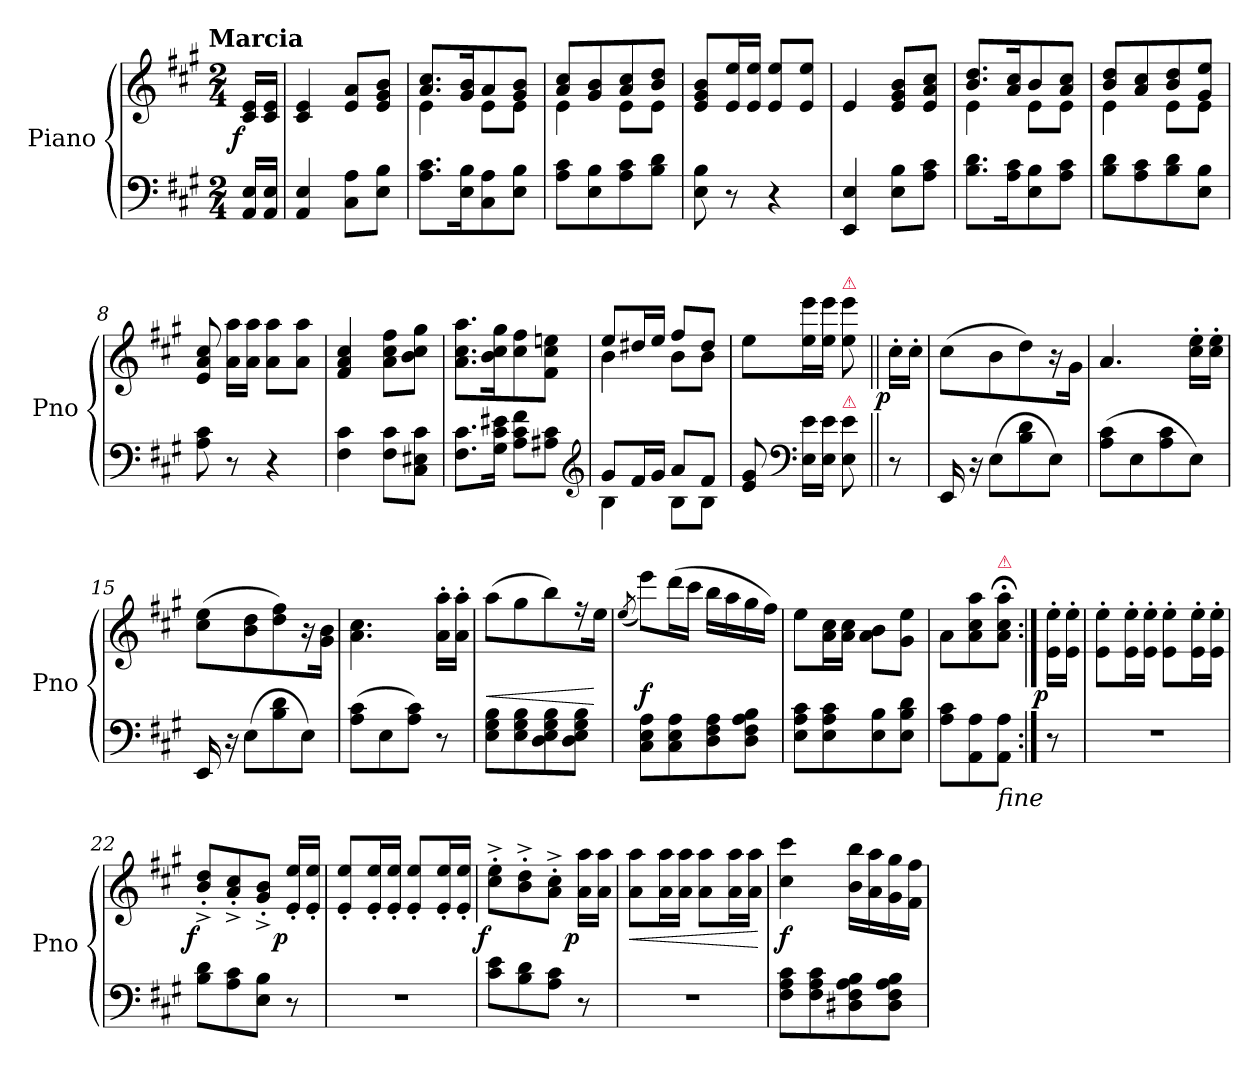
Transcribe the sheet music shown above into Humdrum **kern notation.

**kern	**kern	**dynam
*part2	*part1	*part1
*staff2	*staff1	*staff1
*I"Piano	*I"Piano	*
*I'Pno	*I'Pno	*
*clefF4	*clefG2	*
*k[f#c#g#]	*k[f#c#g#]	*
!!LO:TX:omd:t=Marcia
*M2/4	*M2/4	*
=	=	=
!	!	!LO:DY:rj
16AA/ 16E/LL	16c#/ 16e/LL	f
16AA/ 16E/JJ	16c#/ 16e/JJ	.
=1	=1	=1
4AA/ 4E/	4c#/ 4e/	.
8C#\ 8A\L	8e/ 8a/L	.
8E\ 8B\J	8e/ 8g#/ 8b/J	.
=2	=2	=2
*	*^	*
8.A\ 8.c#\L	8.a/ 8.cc#/L	4e\	.
16E\ 16B\K	16g#/ 16b/K	.	.
8C#\ 8A\	8a/	8e\L	.
8E\ 8B\J	8g#/ 8b/J	8e\J	.
=3	=3	=3	=3
8A\ 8c#\L	8a/ 8cc#/L	4e\	.
8E\ 8B\	8g#/ 8b/	.	.
8A\ 8c#\	8a/ 8cc#/	8e\L	.
8B\ 8d\J	8b/ 8dd/J	8e\J	.
*	*v	*v	*
=4	=4	=4
8E\ 8B\	8e/ 8g#/ 8b/L	.
8r	16e/ 16ee/L	.
.	16e/ 16ee/JJ	.
4r	8e/ 8ee/L	.
.	8e/ 8ee/J	.
=5	=5	=5
4EE/ 4E/	4e/	.
8E\ 8B\L	8e/ 8g#/ 8b/L	.
8A\ 8c#\J	8e/ 8a/ 8cc#/J	.
=6	=6	=6
*	*^	*
8.B\ 8.d\L	8.b/ 8.dd/L	4e\	.
16A\ 16c#\K	16a/ 16cc#/K	.	.
8E\ 8B\	8b/	8e\L	.
8A\ 8c#\J	8a/ 8cc#/J	8e\J	.
=7	=7	=7	=7
8B\ 8d\L	8b/ 8dd/L	4e\	.
8A\ 8c#\	8a/ 8cc#/	.	.
8B\ 8d\	8b/ 8dd/	8e\L	.
8E\ 8B\J	8g#/ 8ee/J	8e\J	.
*	*v	*v	*
=8	=8	=8
8A\ 8c#\	8e/ 8a/ 8cc#/	.
8r	16a\ 16aa\LL	.
.	16a\ 16aa\JJ	.
4r	8a\ 8aa\L	.
.	8a\ 8aa\J	.
=9	=9	=9
4F#\ 4c#\	4f#/ 4a/ 4cc#/	.
8F#\ 8c#\L	8a\ 8cc#\ 8ff#\L	.
8C#\ 8E#X\ 8c#\J	8b\ 8cc#\ 8gg#\J	.
=10	=10	=10
8.F#\ 8.c#\L	8.a\ 8.cc#\ 8.aa\L	.
16G#\ 16c#\ 16e#X\Jk	16b\ 16cc#\ 16gg#\K	.
8A\ 8c#\ 8f#\L	8cc#\ 8ff#\	.
8A#X\ 8c#\J	8f#\ 8cc#\ 8een\J	.
*clefG2	*	*
=11	=11	=11
*^	*^	*
8g#/L	4B\	8ee/L	4b\	.
16f#/L	.	16dd#X/L	.	.
16g#/JJ	.	16ee/JJ	.	.
8a/L	8B\L	8ff#/L	8b\L	.
8f#/J	8B\J	8dd#/J	8b\J	.
*v	*v	*	*	*
*	*v	*v	*
=12	=12	=12
8e/ 8g#/	8ee\L	.
*clefF4	*	*
16E\ 16e\LL	16ee\ 16eee\L	.
16E\ 16e\JJ	16ee\ 16eee\JJ	.
!	!LO:TX:a:color=crimson:t=⚠	!
!LO:TX:a:color=crimson:t=⚠	!	!
8E\ 8e\	8ee\ 8eee\	.
=||	=||	=||
!	!	!LO:DY:rj
8r	16cc#'\LL	p
.	16cc#'\JJ	.
=13	=13	=13
16EE/	(8cc#\L	.
16r	.	.
(8E\L	8b\	.
8B\ 8d\	8dd\)	.
8E\J)	16r	.
.	16g#\Jk	.
=14	=14	=14
(8A\ 8c#\L	4.a/	.
8E\	.	.
8A\ 8c#\	.	.
8E\J)	16cc#'\ 16ee'\LL	.
.	16cc#'\ 16ee'\JJ	.
=15	=15	=15
16EE/	(8cc#\ 8ee\L	.
16r	.	.
(8E\L	8b\ 8dd\	.
8B\ 8d\	8dd\ 8ff#\)	.
8E\J)	16r	.
.	16g#\ 16b\Jk	.
=16	=16	=16
(8A\ 8c#\L	4.a\ 4.cc#\	.
8E\	.	.
8A\ 8c#\J)	.	.
8r	16a'\ 16aa'\LL	.
.	16a'\ 16aa'\JJ	.
=17	=17	=17
!	!	!LO:HP:b
8E\ 8G#\ 8B\L	(8aa\L	<
8E\ 8G#\ 8B\	8gg#\	.
8D\ 8E\ 8G#\ 8B\	8bb\)	.
8D\ 8E\ 8G#\ 8B\J	16r	.
.	16ee\Jk	[
=18	=18	=18
.	(8qee/	.
8C#\ 8E\ 8A\L	8eee\L)	f
8C#\ 8E\ 8A\	(16ddd\L	.
.	16ccc#\JJ	.
8D\ 8F#\ 8A\	16bb\LL	.
.	16aa\	.
8D\ 8F#\ 8A\ 8B\J	16gg#\	.
.	16ff#\JJ)	.
=19	=19	=19
8E\ 8A\ 8c#\L	8ee\L	.
8E\ 8A\ 8c#\	16a\ 16cc#\L	.
.	16a\ 16cc#\JJ	.
8E\ 8B\	8a\ 8b\L	.
8E\ 8B\ 8d\J	8g#\ 8ee\J	.
=20	=20	=20
8A\ 8c#\L	8a\L	.
8AA\ 8A\	8a\ 8cc#\ 8aa\	.
!	!LO:TX:a:color=crimson:t=⚠	!
!LO:TX:b:i:t=fine	!	!
8AA\ 8A\J	8a;<\ 8cc#;<\ 8aa;<\J	.
=:|!	=:|!	=:|!
!	!	!LO:DY:rj
8r	16e'\ 16ee'\LL	p
.	16e'\ 16ee'\JJ	.
=21	=21	=21
2r	8e'\ 8ee'\L	.
.	16e'\ 16ee'\L	.
.	16e'\ 16ee'\JJ	.
.	8e'\ 8ee'\L	.
.	16e'\ 16ee'\L	.
.	16e'\ 16ee'\JJ	.
=22	=22	=22
!	!	!LO:DY:rj
8B\ 8d\L	8b'>^/ 8dd'>^/L	f
8A\ 8c#\	8a'>^/ 8cc#'>^/	.
8E\ 8B\J	8g#'>^/ 8b'>^/J	.
!	!	!LO:DY:rj
8r	16e'>/ 16ee'>/LL	p
.	16e'>/ 16ee'>/JJ	.
=23	=23	=23
2r	8e'>/ 8ee'>/L	.
.	16e'>/ 16ee'>/L	.
.	16e'>/ 16ee'>/JJ	.
.	8e'>/ 8ee'>/L	.
.	16e'>/ 16ee'>/L	.
.	16e'>/ 16ee'>/JJ	.
=24	=24	=24
!	!	!LO:DY:rj
8c#\ 8e\L	8cc#'^<\ 8ee'^<\L	f
8B\ 8d\	8b'^<\ 8dd'^<\	.
8A\ 8c#\J	8a'^<\ 8cc#'^<\J	.
!	!	!LO:DY:rj
8r	16a\ 16aa\LL	p
.	16a\ 16aa\JJ	.
=25	=25	=25
!	!	!LO:HP:b
2r	8a\ 8aa\L	<
.	16a\ 16aa\L	.
.	16a\ 16aa\JJ	.
.	8a\ 8aa\L	.
.	16a\ 16aa\L	.
.	16a\ 16aa\JJ	.
.	.	[
=26	=26	=26
8F#\ 8A\ 8c#\L	4cc#\ 4ccc#\	f
8F#\ 8A\ 8c#\	.	.
8D#X\ 8F#\ 8A\ 8B\	16b\ 16bb\LL	.
.	16a\ 16aa\	.
8D#\ 8F#\ 8A\ 8B\J	16g#\ 16gg#\	.
.	16f#\ 16ff#\JJ	.
=	=	=
*-	*-	*-
